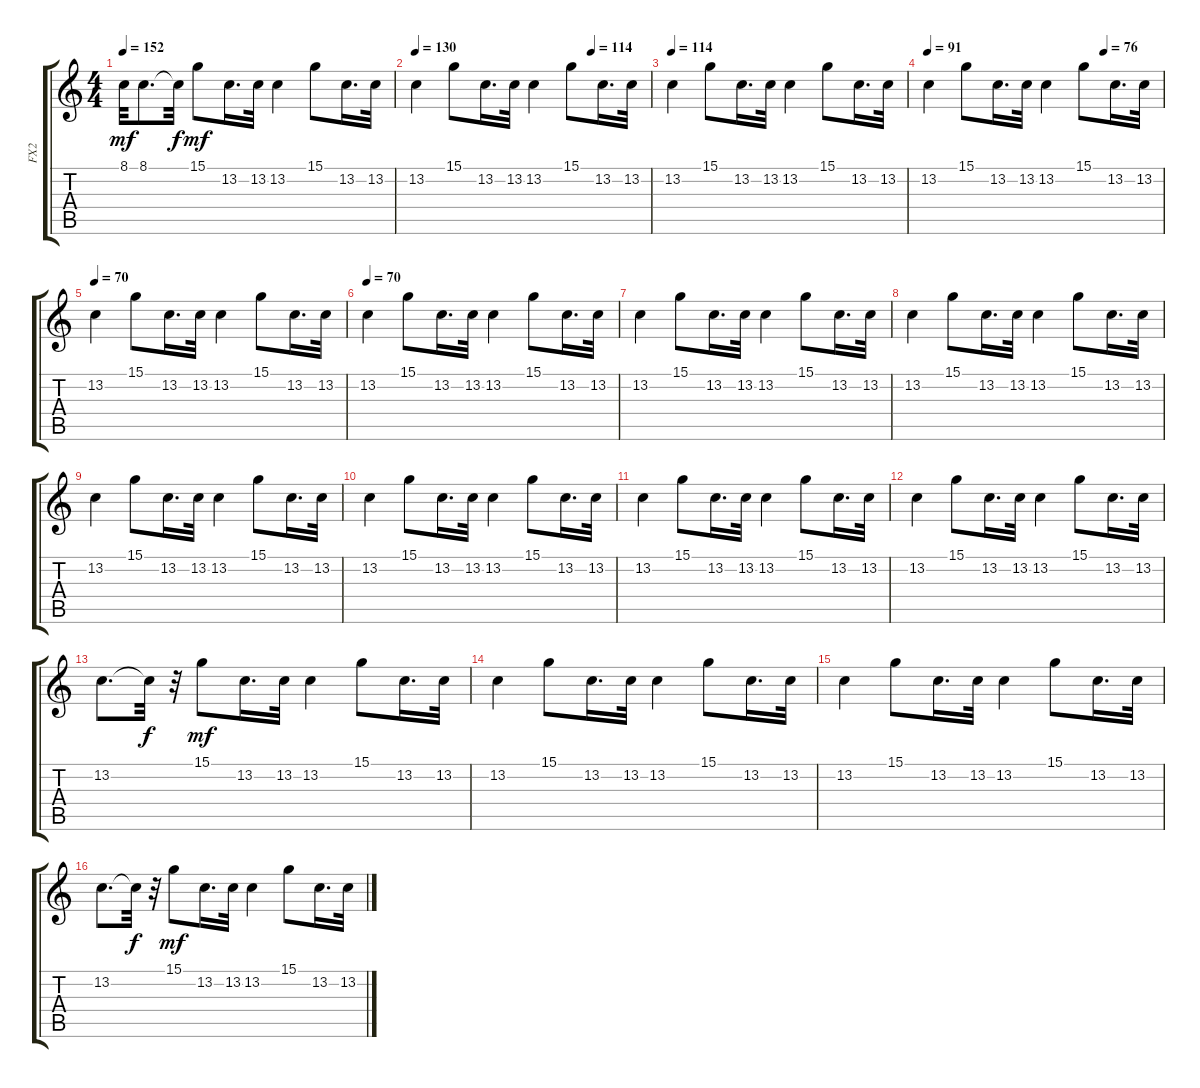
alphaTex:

\track ("FX2" "FX2") {instrument lead2sawtooth}
\staff {score tabs}
\tuning (E4 B3 G3 D3 A2 E2) {hide}
\ts (4 4)
\tempo 152
\clef g2
\ks c
8.1.32{dy mf} 8.1.8{d} 8.1{t}.32{dy f} 15.1.8{dy mf} 13.2.16{d} 13.2.32 13.2.4 15.1.8 13.2.16{d} 13.2.32 |
\tempo 130
\tempo (114 0.75)
13.2.4 15.1.8 13.2.16{d} 13.2.32 13.2.4 15.1.8 13.2.16{d} 13.2.32 |
\tempo 114
13.2.4 15.1.8 13.2.16{d} 13.2.32 13.2.4 15.1.8 13.2.16{d} 13.2.32 |
\tempo 91
\tempo (76 0.75)
13.2.4 15.1.8 13.2.16{d} 13.2.32 13.2.4 15.1.8 13.2.16{d} 13.2.32 |
\tempo 70
13.2.4 15.1.8 13.2.16{d} 13.2.32 13.2.4 15.1.8 13.2.16{d} 13.2.32 |
\tempo 70
13.2.4 15.1.8 13.2.16{d} 13.2.32 13.2.4 15.1.8 13.2.16{d} 13.2.32 |
13.2.4 15.1.8 13.2.16{d} 13.2.32 13.2.4 15.1.8 13.2.16{d} 13.2.32 |
13.2.4 15.1.8 13.2.16{d} 13.2.32 13.2.4 15.1.8 13.2.16{d} 13.2.32 |
13.2.4 15.1.8 13.2.16{d} 13.2.32 13.2.4 15.1.8 13.2.16{d} 13.2.32 |
13.2.4 15.1.8 13.2.16{d} 13.2.32 13.2.4 15.1.8 13.2.16{d} 13.2.32 |
13.2.4 15.1.8 13.2.16{d} 13.2.32 13.2.4 15.1.8 13.2.16{d} 13.2.32 |
13.2.4 15.1.8 13.2.16{d} 13.2.32 13.2.4 15.1.8 13.2.16{d} 13.2.32 |
13.2.8{d} 13.2{t}.32{dy f} r.32 15.1.8{dy mf} 13.2.16{d} 13.2.32 13.2.4 15.1.8 13.2.16{d} 13.2.32 |
13.2.4 15.1.8 13.2.16{d} 13.2.32 13.2.4 15.1.8 13.2.16{d} 13.2.32 |
13.2.4 15.1.8 13.2.16{d} 13.2.32 13.2.4 15.1.8 13.2.16{d} 13.2.32 |
13.2.8{d} 13.2{t}.32{dy f} r.32 15.1.8{dy mf} 13.2.16{d} 13.2.32 13.2.4 15.1.8 13.2.16{d} 13.2.32
